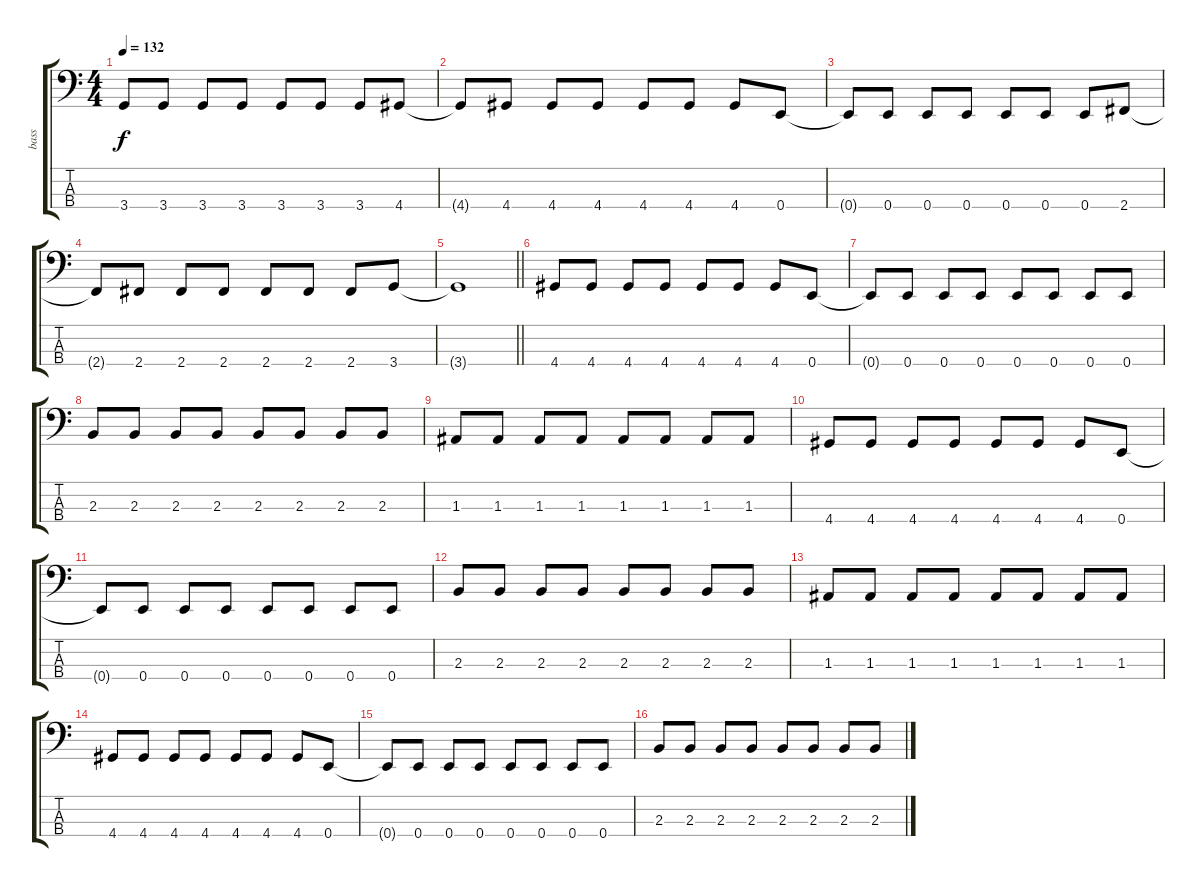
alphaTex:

\track ("bass" "bass") {instrument electricbassfinger}
\staff {score tabs}
\tuning (G2 D2 A1 E1) {hide}
\ts (4 4)
\tempo 132
\clef f4
\ks c
3.4{t}.8{dy f} 3.4.8 3.4.8 3.4.8 3.4.8 3.4.8 3.4.8 4.4.8 |
4.4{t}.8 4.4.8 4.4.8 4.4.8 4.4.8 4.4.8 4.4.8 0.4.8 |
0.4{t}.8 0.4.8 0.4.8{txt ""} 0.4.8 0.4.8 0.4.8 0.4.8 2.4.8 |
2.4{t}.8 2.4.8 2.4.8 2.4.8 2.4.8 2.4.8 2.4.8 3.4.8 |
\barLineRight lightlight
3.4{t}.1 |
4.4.8 4.4.8 4.4.8 4.4.8 4.4.8 4.4.8 4.4.8 0.4.8 |
0.4{t}.8 0.4.8 0.4.8 0.4.8 0.4.8 0.4.8 0.4.8 0.4.8 |
2.3.8 2.3.8 2.3.8 2.3.8 2.3.8 2.3.8 2.3.8 2.3.8 |
1.3.8 1.3.8 1.3.8 1.3.8 1.3.8 1.3.8 1.3.8 1.3.8 |
4.4.8 4.4.8 4.4.8 4.4.8 4.4.8 4.4.8 4.4.8 0.4.8 |
0.4{t}.8 0.4.8 0.4.8 0.4.8 0.4.8 0.4.8 0.4.8 0.4.8 |
2.3.8 2.3.8 2.3.8 2.3.8 2.3.8 2.3.8 2.3.8 2.3.8 |
1.3.8 1.3.8 1.3.8 1.3.8 1.3.8 1.3.8 1.3.8 1.3.8 |
4.4.8 4.4.8 4.4.8 4.4.8 4.4.8 4.4.8 4.4.8 0.4.8 |
0.4{t}.8 0.4.8 0.4.8 0.4.8 0.4.8 0.4.8 0.4.8 0.4.8 |
2.3.8 2.3.8 2.3.8 2.3.8 2.3.8 2.3.8 2.3.8 2.3.8
